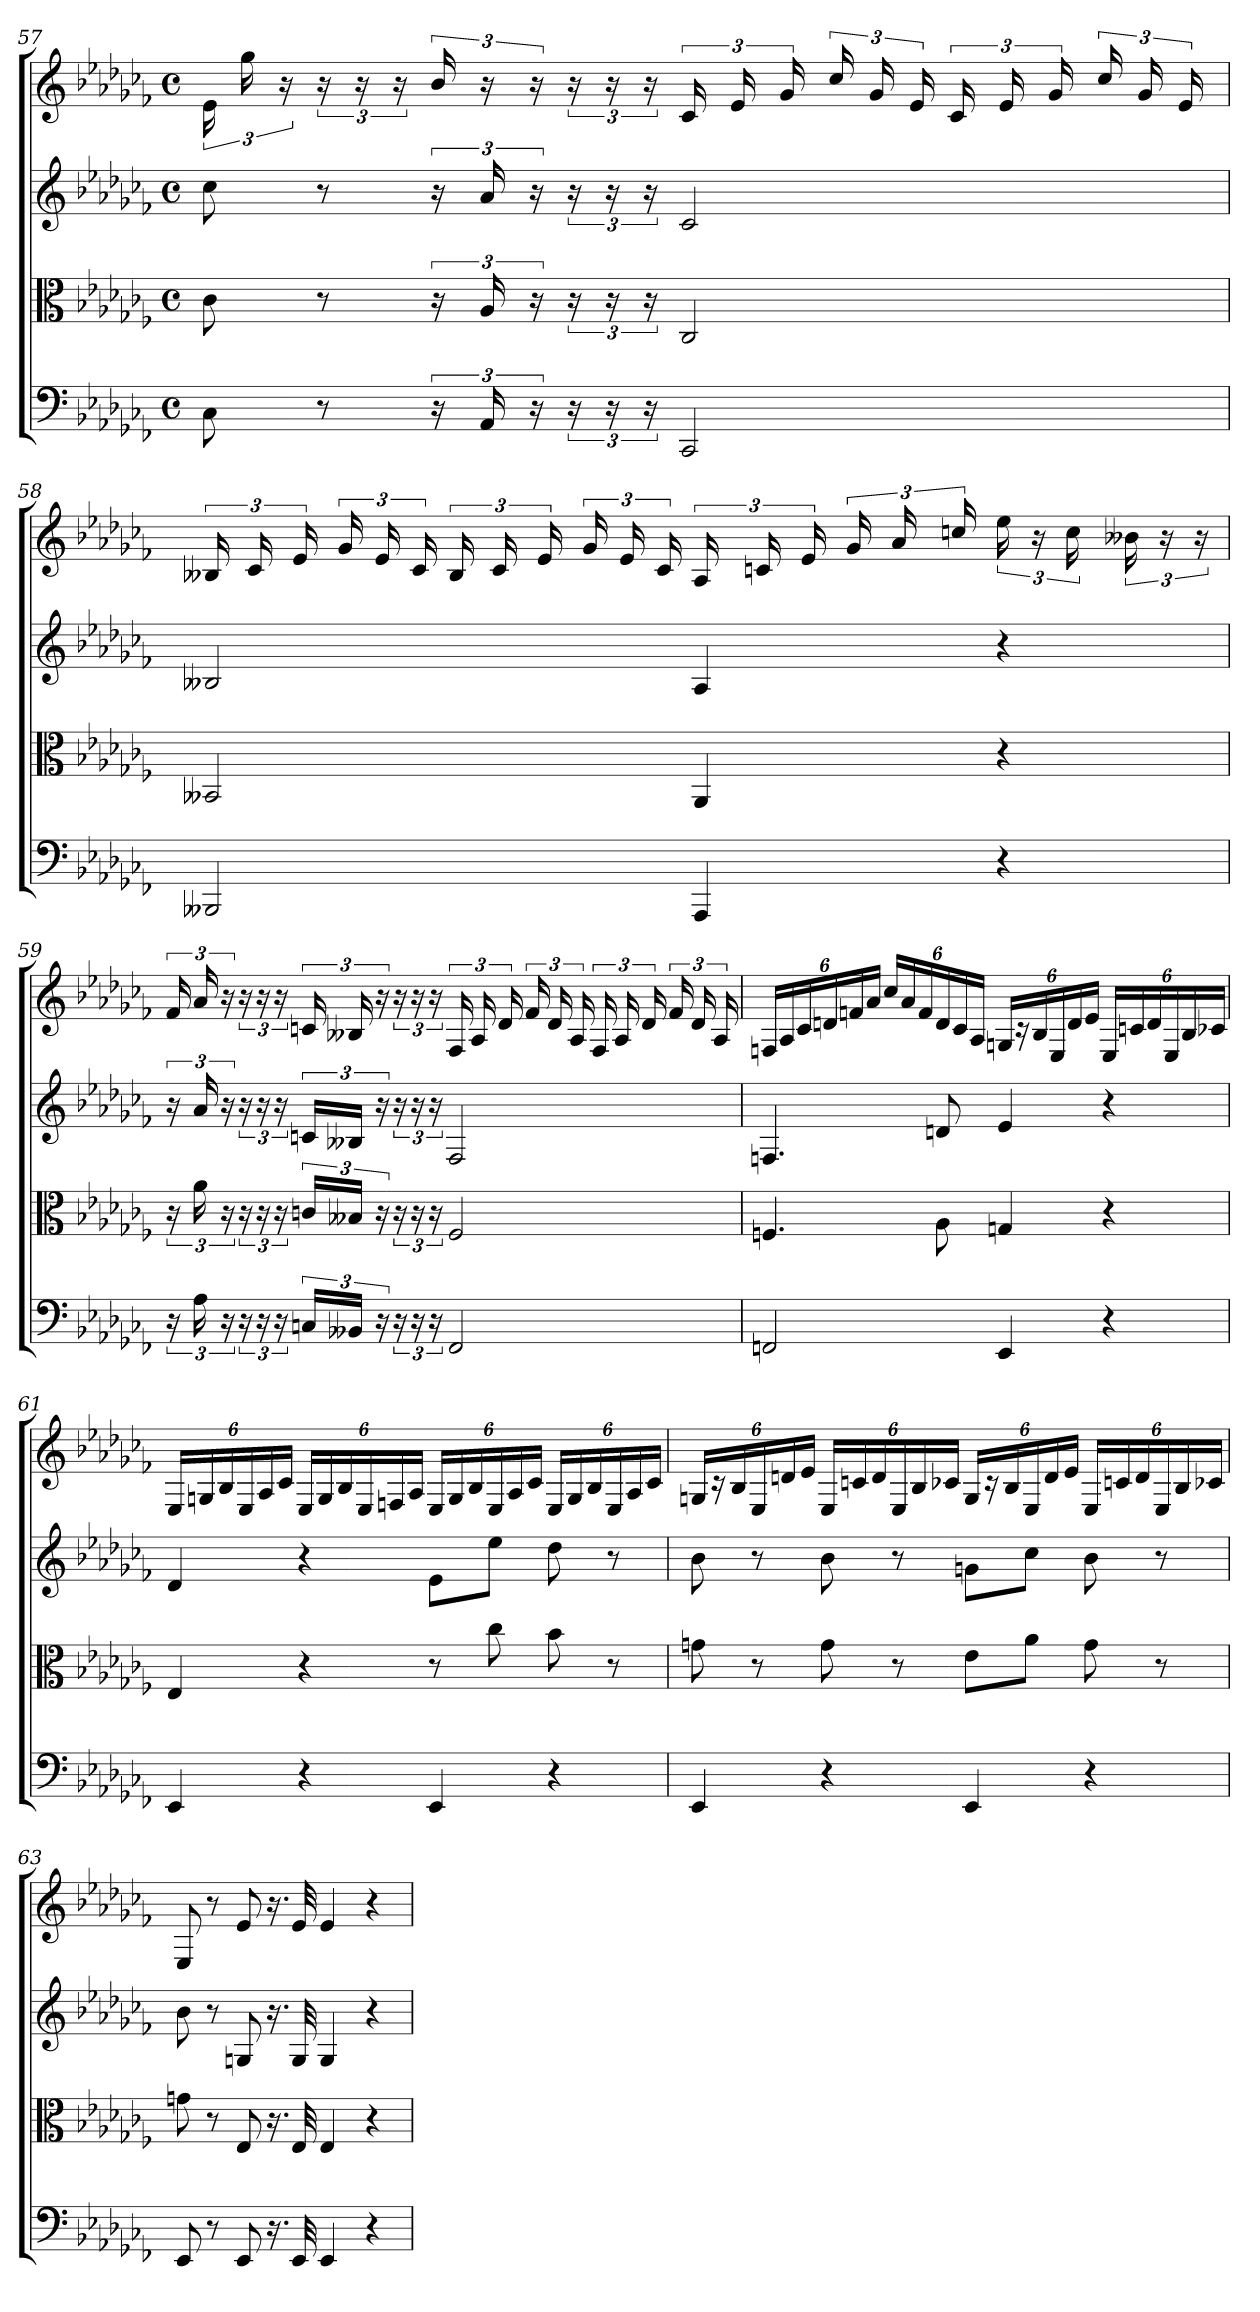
**kern	**kern	**kern	**kern
*part4	*part3	*part2	*part1
*staff4	*staff3	*staff2	*staff1
*clefF4	*clefC3	*clefG2	*clefG2
*k[b-e-a-d-g-c-f-]	*k[b-e-a-d-g-c-f-]	*k[b-e-a-d-g-c-f-]	*k[b-e-a-d-g-c-f-]
*a-:	*a-:	*a-:	*a-:
*M4/4	*M4/4	*M4/4	*M4/4
*met(c)	*met(c)	*met(c)	*met(c)
=57	=57	=57	=57
8C-\	8c-\	8cc-\	24e-\
.	.	.	24gg-\
.	.	.	24r
8r	8r	8r	24r
.	.	.	24r
.	.	.	24r
24r	24r	24r	24b-/
24AA-/	24A-/	24a-/	24r
24r	24r	24r	24r
24r	24r	24r	24r
24r	24r	24r	24r
24r	24r	24r	24r
2CC-/	2C-/	2c-/	24c-/
.	.	.	24e-/
.	.	.	24g-/
.	.	.	24cc-/
.	.	.	24g-/
.	.	.	24e-/
.	.	.	24c-/
.	.	.	24e-/
.	.	.	24g-/
.	.	.	24cc-/
.	.	.	24g-/
.	.	.	24e-/
=58	=58	=58	=58
2BBB--X/	2BB--X/	2B--X/	24B--X/
.	.	.	24c-/
.	.	.	24e-/
.	.	.	24g-/
.	.	.	24e-/
.	.	.	24c-/
.	.	.	24B--/
.	.	.	24c-/
.	.	.	24e-/
.	.	.	24g-/
.	.	.	24e-/
.	.	.	24c-/
4AAA-/	4AA-/	4A-/	24A-/
.	.	.	24cn/
.	.	.	24e-/
.	.	.	24g-/
.	.	.	24a-/
.	.	.	24ccn/
4r	4r	4r	24ee-\
.	.	.	24r
.	.	.	24cc\
.	.	.	24b--X\
.	.	.	24r
.	.	.	24r
=59	=59	=59	=59
24r	24r	24r	24f-/
24A-\	24a-\	24a-/	24a-/
24r	24r	24r	24r
24r	24r	24r	24r
24r	24r	24r	24r
24r	24r	24r	24r
24Cn/LL	24cn/LL	24cn/LL	24cn/
24BB--X/JJ	24B--X/JJ	24B--X/JJ	24B--X/
24r	24r	24r	24r
24r	24r	24r	24r
24r	24r	24r	24r
24r	24r	24r	24r
2FF-/	2F-/	2F-/	24F-/
.	.	.	24A-/
.	.	.	24d-/
.	.	.	24f-/
.	.	.	24d-/
.	.	.	24A-/
.	.	.	24F-/
.	.	.	24A-/
.	.	.	24d-/
.	.	.	24f-/
.	.	.	24d-/
.	.	.	24A-/
=60	=60	=60	=60
2FFn/	4.Fn/	4.Fn/	24Fn/LL
.	.	.	24A-/
.	.	.	24c-/
.	.	.	24dn/
.	.	.	24fn/
.	.	.	24a-/JJ
.	.	.	24cc-/LL
.	.	.	24a-/
.	.	.	24f/
.	8A-\	8dn/	24d/
.	.	.	24c-/
.	.	.	24A-/JJ
4EE-/	4Gn/	4e-/	24Gn/LL
.	.	.	24r
.	.	.	24B-/
.	.	.	24E-/
.	.	.	24d/
.	.	.	24e-/JJ
4r	4r	4r	24E-/LL
.	.	.	24cn/
.	.	.	24d/
.	.	.	24E-/
.	.	.	24B-/
.	.	.	24c-X/JJ
=61	=61	=61	=61
4EE-/	4E-/	4d-/	24E-/LL
.	.	.	24Gn/
.	.	.	24B-/
.	.	.	24E-/
.	.	.	24A-/
.	.	.	24c-/JJ
4r	4r	4r	24E-/LL
.	.	.	24G/
.	.	.	24B-/
.	.	.	24E-/
.	.	.	24Fn/
.	.	.	24A-/JJ
4EE-/	8r	8e-\L	24E-/LL
.	.	.	24G/
.	.	.	24B-/
.	8cc-\	8ee-\J	24E-/
.	.	.	24A-/
.	.	.	24c-/JJ
4r	8b-\	8dd-\	24E-/LL
.	.	.	24G/
.	.	.	24B-/
.	8r	8r	24E-/
.	.	.	24A-/
.	.	.	24c-/JJ
=62	=62	=62	=62
4EE-/	8gn\	8b-\	24Gn/LL
.	.	.	24r
.	.	.	24B-/
.	8r	8r	24E-/
.	.	.	24dn/
.	.	.	24e-/JJ
4r	8g\	8b-\	24E-/LL
.	.	.	24cn/
.	.	.	24d/
.	8r	8r	24E-/
.	.	.	24B-/
.	.	.	24c-X/JJ
4EE-/	8e-\L	8gn\L	24G/LL
.	.	.	24r
.	.	.	24B-/
.	8a-\J	8cc-\J	24E-/
.	.	.	24d/
.	.	.	24e-/JJ
4r	8g\	8b-\	24E-/LL
.	.	.	24cn/
.	.	.	24d/
.	8r	8r	24E-/
.	.	.	24B-/
.	.	.	24c-X/JJ
=63	=63	=63	=63
8EE-/	8gn\	8b-\	8E-/
8r	8r	8r	8r
8EE-/	8E-/	8Gn/	8e-/
16.r	16.r	16.r	16.r
32EE-/	32E-/	32G/	32e-/
4EE-/	4E-/	4G/	4e-/
4r	4r	4r	4r
=	=	=	=
*-	*-	*-	*-
